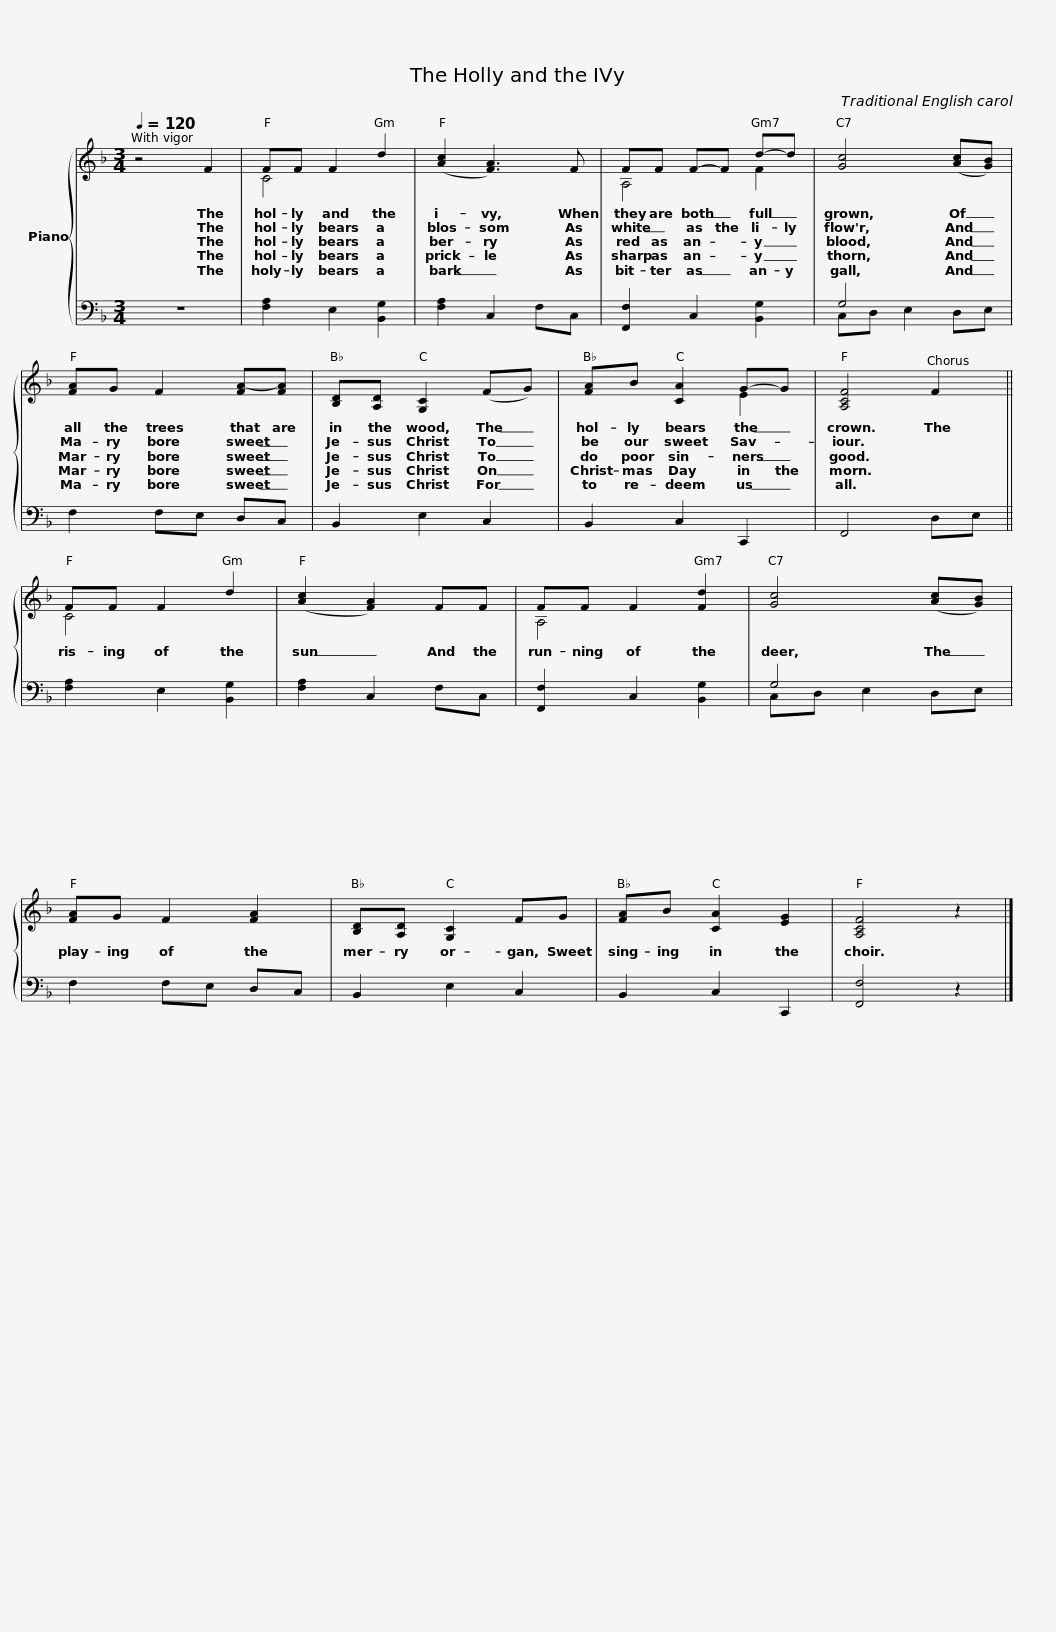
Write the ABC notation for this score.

X:1
%%score { ( 1 3 ) | ( 2 4 ) }
L:1/8
Q:1/4=120
M:3/4
I:linebreak $
K:F
V:1 treble
V:3 treble
V:2 bass
V:4 bass
V:1
 z4 F2 | FF F2 d2 | ([Ac]2 [FA]3) F | FF F-F d-d | [Gc]4 ([Ac][GB]) |$ %5
 [FA]G F2 [FA-][FA] | [B,D][A,D] [G,C]2 (FG) | [FA]B [CA]2 G-G | [A,CF]4 F2 || FF F2 d2 |$ %10
 ([Ac]2 [FA]2) FF | FF F2 [Fd]2 | [Gc]4 ([Ac][GB]) | [FA]G F2 [FA]2 | [B,D][A,D] [G,C]2 FG | %15
 [FA]B [CA]2 [EG]2 |$ [A,CF]4 z2 |] %17
V:2
 z6 | [F,A,]2 E,2 [B,,G,]2 | [F,A,]2 C,2 F,C, | [F,,F,]2 C,2 [B,,G,]2 | G,4 x2 |$ %5
 F,2 F,E, D,C, | B,,2 E,2 C,2 | B,,2 C,2 C,,2 | F,,4 D,E, || [F,A,]2 E,2 [B,,G,]2 |$ %10
 [F,A,]2 C,2 F,C, | [F,,F,]2 C,2 [B,,G,]2 | G,4 x2 | F,2 F,E, D,C, | B,,2 E,2 C,2 | %15
 B,,2 C,2 C,,2 |$ [F,,F,]4 z2 |] %17
V:3
 x6 | C4 x2 | x6 | A,4 F2 | x6 |$ %5
 x6 | x6 | x4 E2 | x6 || C4 x2 |$ %10
 x6 | A,4 x2 | x6 | x6 | x6 | %15
 x6 |$ x6 |] %17
V:4
 x6 | x6 | x6 | x6 | C,D, E,2 D,E, |$ %5
 x6 | x6 | x6 | x6 || x6 |$ %10
 x6 | x6 | C,D, E,2 D,E, | x6 | x6 | %15
 x6 |$ x6 |] %17
